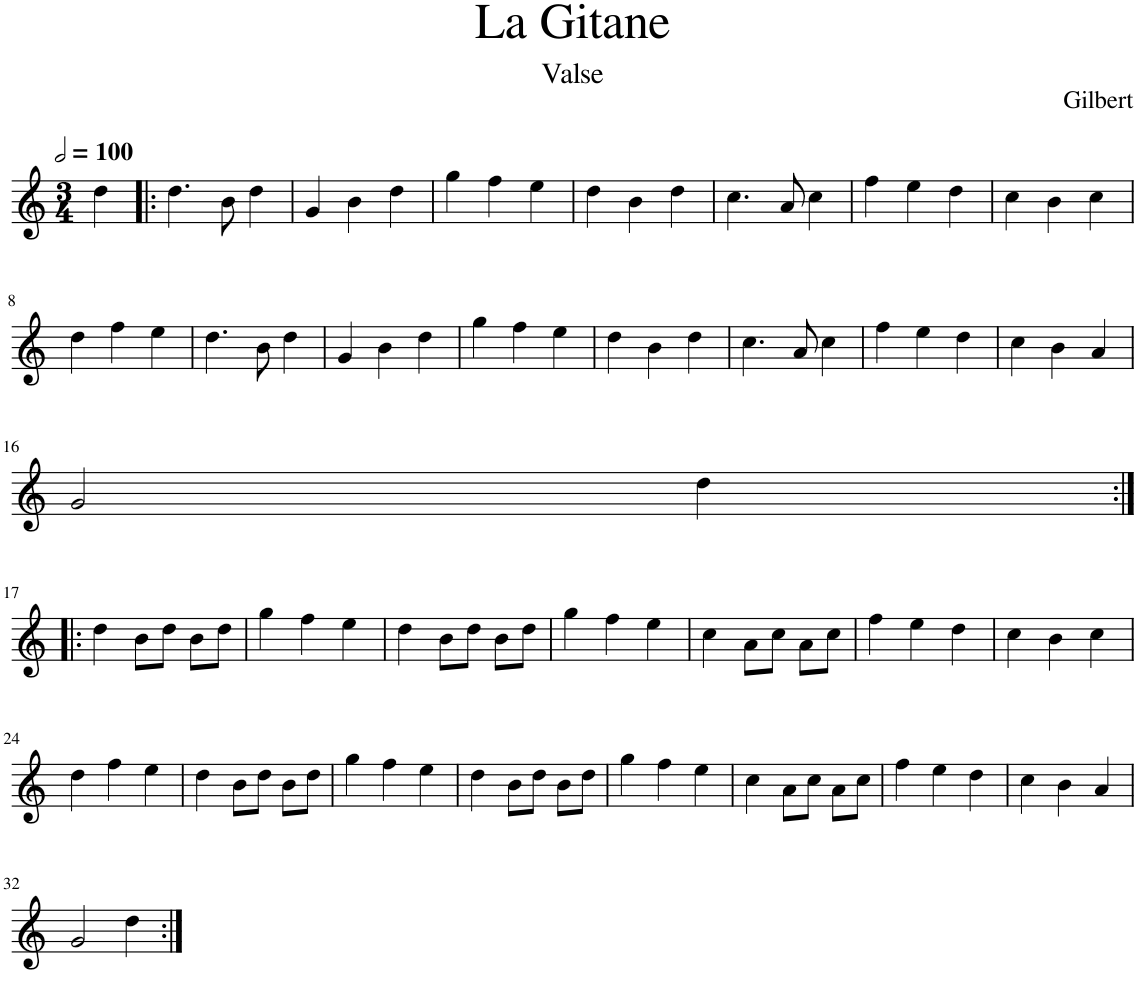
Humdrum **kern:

**kern
*part1
*staff1
*I"Violon
*I'Vln.
*clefG2
*k[]
*M3/4
*MM200
=
4dd\
=1!|:
4.dd\
8b\
4dd\
=2
4g/
4b\
4dd\
=3
4gg\
4ff\
4ee\
=4
4dd\
4b\
4dd\
=5
4.cc\
8a/
4cc\
=6
4ff\
4ee\
4dd\
=7
4cc\
4b\
4cc\
!!LO:LB:g=z
=8
4dd\
4ff\
4ee\
=9
4.dd\
8b\
4dd\
=10
4g/
4b\
4dd\
=11
4gg\
4ff\
4ee\
=12
4dd\
4b\
4dd\
=13
4.cc\
8a/
4cc\
=14
4ff\
4ee\
4dd\
=15
4cc\
4b\
4a/
!!LO:LB:g=z
=16
2g/
4dd\
!!LO:LB:g=z
=17:|!|:
4dd\
8b\L
8dd\J
8b\L
8dd\J
=18
4gg\
4ff\
4ee\
=19
4dd\
8b\L
8dd\J
8b\L
8dd\J
=20
4gg\
4ff\
4ee\
=21
4cc\
8a\L
8cc\J
8a\L
8cc\J
=22
4ff\
4ee\
4dd\
=23
4cc\
4b\
4cc\
!!LO:LB:g=z
=24
4dd\
4ff\
4ee\
=25
4dd\
8b\L
8dd\J
8b\L
8dd\J
=26
4gg\
4ff\
4ee\
=27
4dd\
8b\L
8dd\J
8b\L
8dd\J
=28
4gg\
4ff\
4ee\
=29
4cc\
8a\L
8cc\J
8a\L
8cc\J
=30
4ff\
4ee\
4dd\
=31
4cc\
4b\
4a/
!!LO:LB:g=z
=32
2g/
4dd\
=:|!
*-
